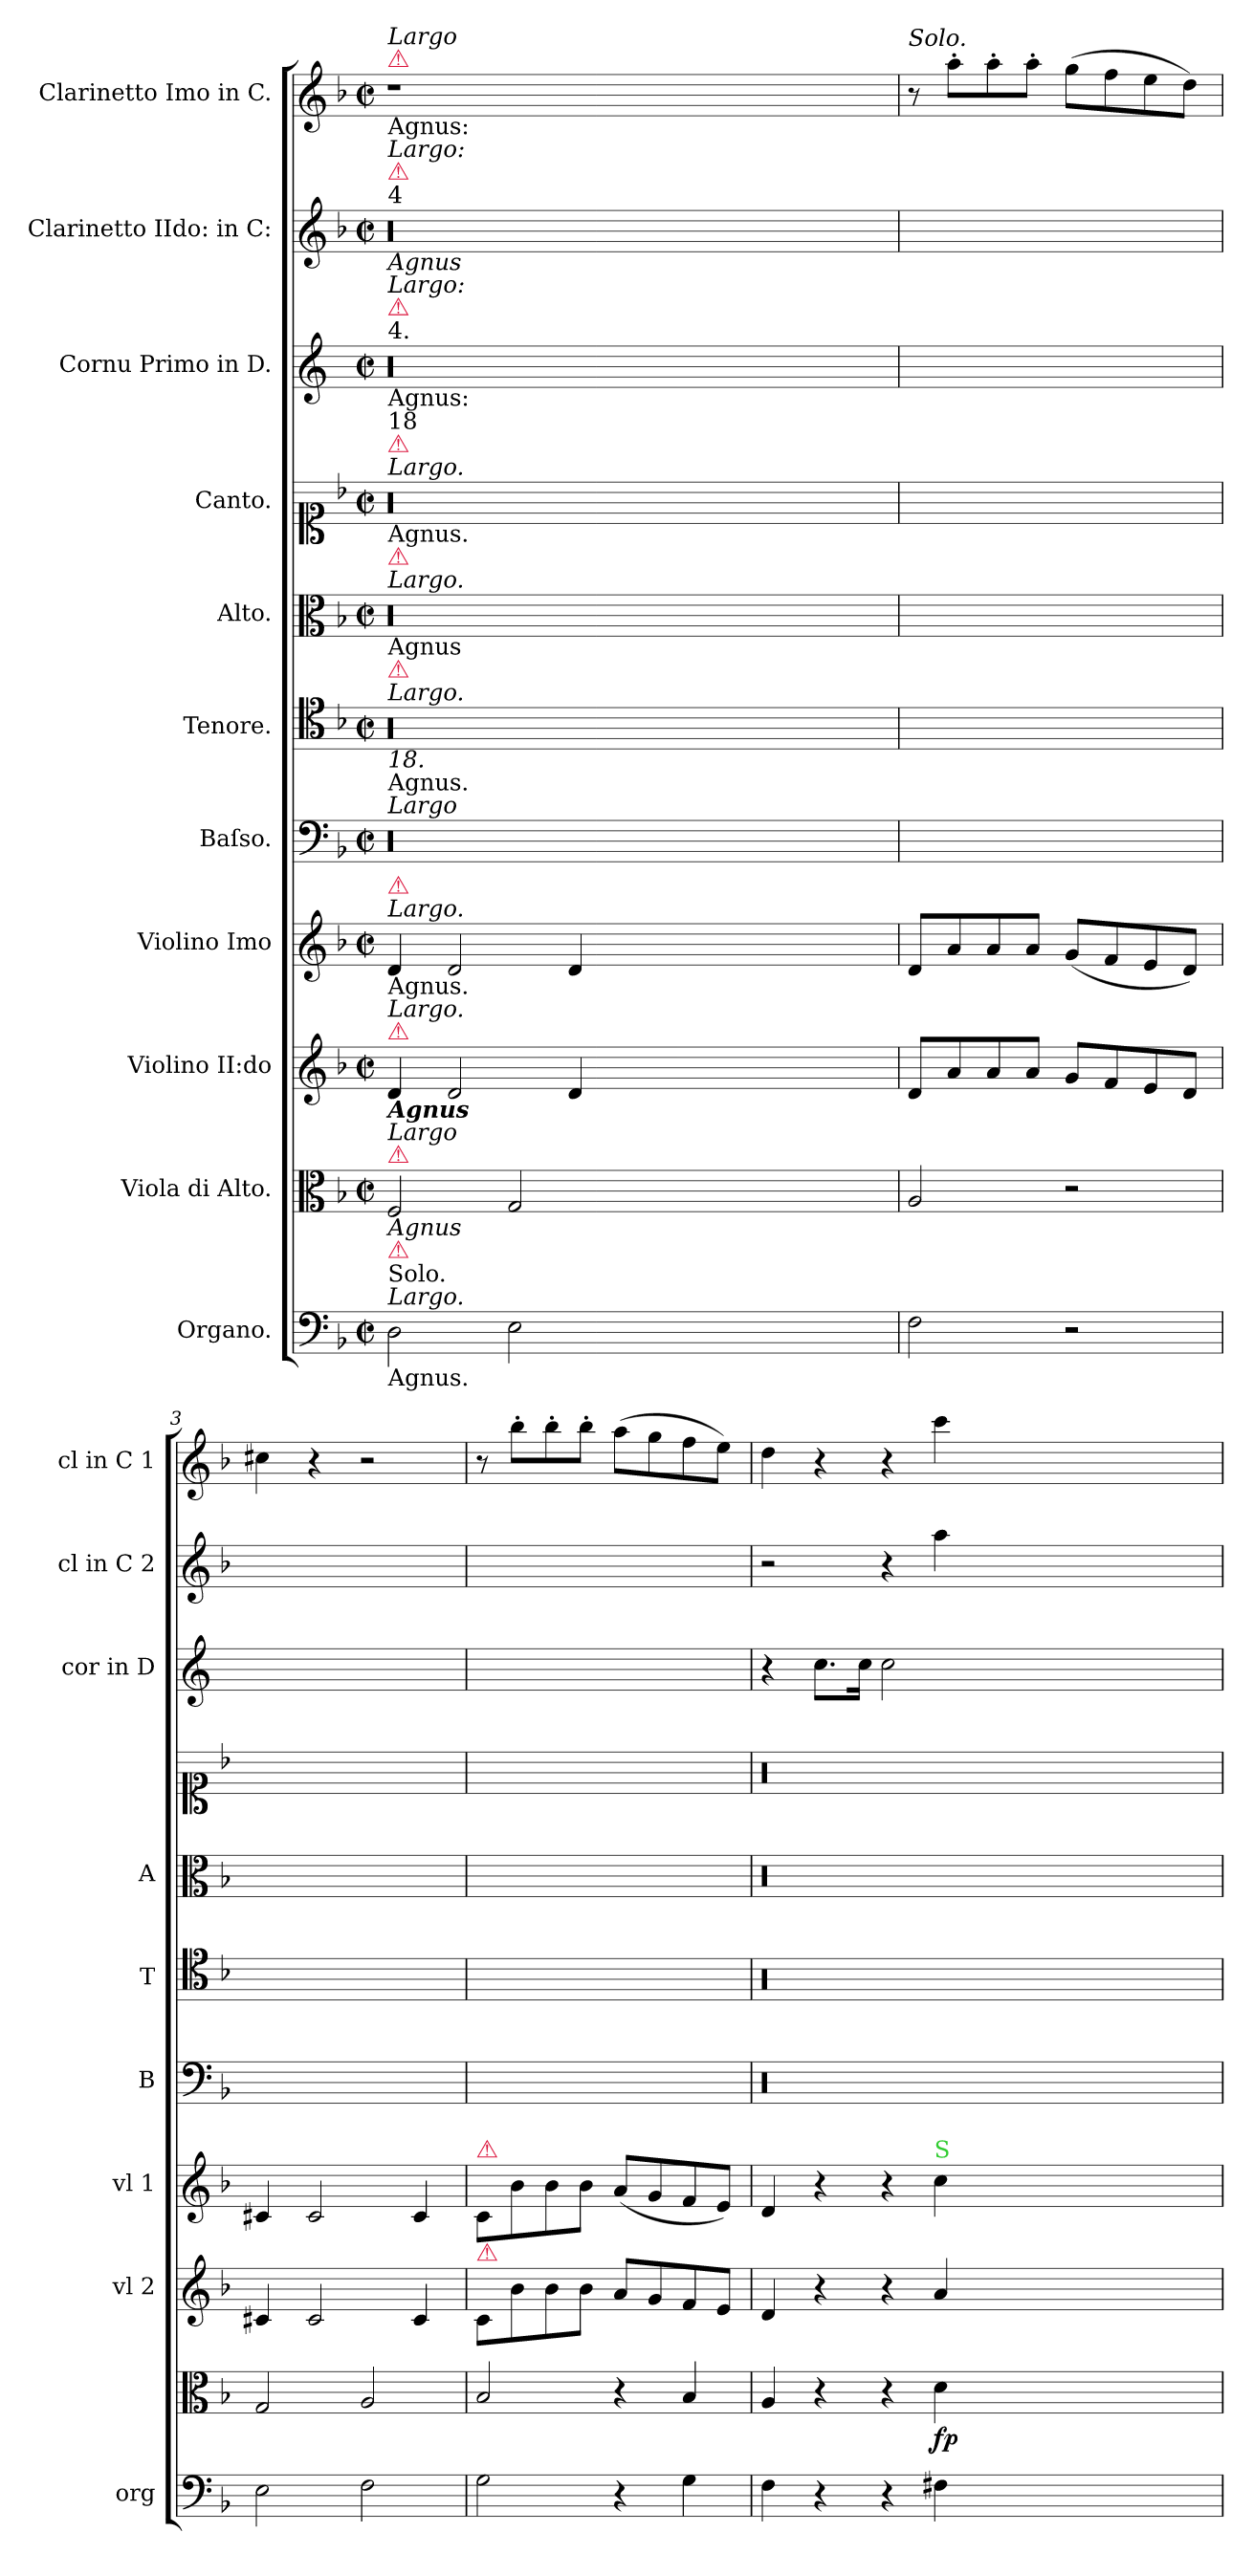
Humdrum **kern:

**kern	**dynam	**kern	**dynam	**kern	**dynam	**kern	**dynam	**kern	**kern	**kern	**kern	**kern	**dynam	**kern	**kern
*part11	*part11	*part10	*part10	*part9	*part9	*part8	*part8	*part7	*part6	*part5	*part4	*part3	*part3	*part2	*part1
*staff11	*staff11	*staff10	*staff10	*staff9	*staff9	*staff8	*staff8	*staff7	*staff6	*staff5	*staff4	*staff3	*staff3	*staff2	*staff1
*I"Organo.	*	*I"Viola di Alto.	*	*I"Violino II:do	*	*I"Violino Imo	*	*I"Baſso.	*I"Tenore.	*I"Alto.	*I"Canto.	*I"Cornu Primo in D.	*	*I"Clarinetto IIdo: in C:	*I"Clarinetto Imo in C.
*I'org	*	*	*	*I'vl 2	*	*I'vl 1	*	*I'B	*I'T	*I'A	*	*I'cor in D	*	*I'cl in C 2	*I'cl in C 1
*clefF4	*	*clefC3	*	*clefG2	*	*clefG2	*	*clefF4	*clefC4	*clefC3	*clefC1	*clefG2	*	*clefG2	*clefG2
*	*	*	*	*	*	*	*	*	*	*	*	*ITrd6c10	*	*	*
*k[b-]	*	*k[b-]	*	*k[b-]	*	*k[b-]	*	*k[b-]	*k[b-]	*k[b-]	*k[b-]	*k[f#c#]	*	*k[b-]	*k[b-]
*M2/2	*	*M2/2	*	*M2/2	*	*M2/2	*	*M2/2	*M2/2	*M2/2	*M2/2	*M2/2	*	*M2/2	*M2/2
*met(c|)	*	*met(c|)	*	*met(c|)	*	*met(c|)	*	*met(c|)	*met(c|)	*met(c|)	*met(c|)	*met(c|)	*	*met(c|)	*met(c|)
=1	=1	=1	=1	=1	=1	=1	=1	=1	=1	=1	=1	=1	=1	=1	=1
!	!	!	!	!	!	!	!	!	!	!	!	!	!	!	!LO:TX:a:color=crimson:t=⚠
!	!	!	!	!	!	!	!	!	!	!	!	!	!	!	!LO:TX:b:t=Agnus&colon;
!	!	!	!	!	!	!	!	!	!	!	!	!	!	!	!LO:TX:a:i:t=Largo
!	!	!	!	!	!	!	!	!	!	!	!	!	!	!LO:TX:a:t=4	!
!	!	!	!	!	!	!	!	!	!	!	!	!	!	!LO:TX:a:color=crimson:t=⚠	!
!	!	!	!	!	!	!	!	!	!	!	!	!	!	!LO:TX:b:i:t=Agnus	!
!	!	!	!	!	!	!	!	!	!	!	!	!	!	!LO:TX:a:i:t=Largo&colon;	!
!	!	!	!	!	!	!	!	!	!	!	!	!LO:TX:a:t=4.	!	!	!
!	!	!	!	!	!	!	!	!	!	!	!	!LO:TX:a:color=crimson:t=⚠	!	!	!
!	!	!	!	!	!	!	!	!	!	!	!	!LO:TX:b:t=Agnus&colon;	!	!	!
!	!	!	!	!	!	!	!	!	!	!	!	!LO:TX:a:i:t=Largo&colon;	!	!	!
!	!	!	!	!	!	!	!	!	!	!	!LO:TX:b:t=Agnus.	!	!	!	!
!	!	!	!	!	!	!	!	!	!	!	!LO:TX:a:i:t=Largo.	!	!	!	!
!	!	!	!	!	!	!	!	!	!	!	!LO:TX:a:color=crimson:t=⚠	!	!	!	!
!	!	!	!	!	!	!	!	!	!	!	!LO:TX:a:t=18	!	!	!	!
!	!	!	!	!	!	!	!	!	!	!LO:TX:b:t=Agnus	!	!	!	!	!
!	!	!	!	!	!	!	!	!	!	!LO:TX:a:i:t=Largo.	!	!	!	!	!
!	!	!	!	!	!	!	!	!	!	!LO:TX:a:color=crimson:t=⚠	!	!	!	!	!
!	!	!	!	!	!	!	!	!	!LO:TX:b:i:t=18.	!	!	!	!	!	!
!	!	!	!	!	!	!	!	!	!LO:TX:b:t=Agnus.	!	!	!	!	!	!
!	!	!	!	!	!	!	!	!	!LO:TX:a:i:t=Largo.	!	!	!	!	!	!
!	!	!	!	!	!	!	!	!	!LO:TX:a:color=crimson:t=⚠	!	!	!	!	!	!
!	!	!	!	!	!	!	!	!LO:TX:a:i:t=Largo	!	!	!	!	!	!	!
!	!	!	!	!	!	!LO:TX:b:t=Agnus.	!	!	!	!	!	!	!	!	!
!	!	!	!	!	!	!LO:TX:a:i:t=Largo.	!	!	!	!	!	!	!	!	!
!	!	!	!	!	!	!LO:TX:a:color=crimson:t=⚠	!	!	!	!	!	!	!	!	!
!	!	!	!	!LO:TX:a:color=crimson:t=⚠	!	!	!	!	!	!	!	!	!	!	!
!	!	!	!	!LO:TX:b:Bi:t=Agnus	!	!	!	!	!	!	!	!	!	!	!
!	!	!	!	!LO:TX:a:i:t=Largo.	!	!	!	!	!	!	!	!	!	!	!
!	!	!LO:TX:a:color=crimson:t=⚠	!	!	!	!	!	!	!	!	!	!	!	!	!
!	!	!LO:TX:b:i:t=Agnus	!	!	!	!	!	!	!	!	!	!	!	!	!
!	!	!LO:TX:a:i:t=Largo	!	!	!	!	!	!	!	!	!	!	!	!	!
!LO:TX:b:t=Agnus.	!	!	!	!	!	!	!	!	!	!	!	!	!	!	!
!LO:TX:a:i:t=Largo.	!	!	!	!	!	!	!	!	!	!	!	!	!	!	!
!LO:TX:a:t=Solo.	!	!	!	!	!	!	!	!	!	!	!	!	!	!	!
!LO:TX:a:color=crimson:t=⚠	!	!	!	!	!	!	!	!	!	!	!	!	!	!	!
!	!LO:DY:b	!	!	!	!LO:DY:b	!	!LO:DY:a	!	!	!	!	!	!	!	!
2D\	for&colon;	2F/	.	4d/	fo	4d/	for.	00r	00r	00r	00r	00r	.	00r	1r
.	.	.	.	2d/	.	2d/	.	.	.	.	.	.	.	.	.
2E\	.	2G/	.	.	.	.	.	.	.	.	.	.	.	.	.
.	.	.	.	4d/	.	4d/	.	.	.	.	.	.	.	.	.
0.ryy	.	0.ryy	.	0.ryy	.	0.ryy	.	.	.	.	.	.	.	.	0.ryy
=2	=2	=2	=2	=2	=2	=2	=2	=2	=2	=2	=2	=2	=2	=2	=2
!	!	!	!	!	!	!	!	!	!	!	!	!	!	!	!LO:TX:a:i:t=Solo.
2F\	.	2A/	.	8d/L	.	8d/L	.	1ryy	1ryy	1ryy	1ryy	1ryy	.	1ryy	8r
!	!	!	!	!	!LO:DY:b	!	!LO:DY:b	!	!	!	!	!	!	!	!
.	.	.	.	8a/	po.	8a/	po.	.	.	.	.	.	.	.	8aa'\L
.	.	.	.	8a/	.	8a/	.	.	.	.	.	.	.	.	8aa'\
.	.	.	.	8a/J	.	8a/J	.	.	.	.	.	.	.	.	8aa'\J
2r	.	2r	.	8g/L	.	(<8g/L	.	.	.	.	.	.	.	.	(>8gg\L
.	.	.	.	8f/	.	8f/	.	.	.	.	.	.	.	.	8ff\
.	.	.	.	8e/	.	8e/	.	.	.	.	.	.	.	.	8ee\
.	.	.	.	8d/J	.	8d/J)	.	.	.	.	.	.	.	.	8dd\J)
=3	=3	=3	=3	=3	=3	=3	=3	=3	=3	=3	=3	=3	=3	=3	=3
!	!	!	!	!	!LO:DY:a	!	!LO:DY:a	!	!	!	!	!	!	!	!
2E\	.	2G/	.	4c#X/	fo	4c#X/	for.	1ryy	1ryy	1ryy	1ryy	1ryy	.	1ryy	4cc#X\
.	.	.	.	2c#/	.	2c#/	.	.	.	.	.	.	.	.	4r
2F\	.	2A/	.	.	.	.	.	.	.	.	.	.	.	.	2r
.	.	.	.	4c#/	.	4c#/	.	.	.	.	.	.	.	.	.
=4	=4	=4	=4	=4	=4	=4	=4	=4	=4	=4	=4	=4	=4	=4	=4
!	!	!	!	!	!	!LO:TX:a:color=crimson:t=⚠	!	!	!	!	!	!	!	!	!
!	!	!	!	!LO:TX:a:color=crimson:t=⚠	!	!	!	!	!	!	!	!	!	!	!
!	!	!	!	!	!LO:DY:a	!	!LO:DY:a	!	!	!	!	!	!	!	!
2G\	.	2B-/	.	8c/L	po	8c/L	po.	1ryy	1ryy	1ryy	1ryy	1ryy	.	1ryy	8r
.	.	.	.	8b-\	.	8b-\	.	.	.	.	.	.	.	.	8bb-'\L
.	.	.	.	8b-\	.	8b-\	.	.	.	.	.	.	.	.	8bb-'\
.	.	.	.	8b-\J	.	8b-\J	.	.	.	.	.	.	.	.	8bb-'\J
4r	.	4r	.	8a/L	.	(<8a/L	.	.	.	.	.	.	.	.	(>8aa\L
.	.	.	.	8g/	.	8g/	.	.	.	.	.	.	.	.	8gg\
4G\	.	4B-/	.	8f/	.	8f/	.	.	.	.	.	.	.	.	8ff\
.	.	.	.	8e/J	.	8e/J)	.	.	.	.	.	.	.	.	8ee\J)
=5	=5	=5	=5	=5	=5	=5	=5	=5	=5	=5	=5	=5	=5	=5	=5
!	!	!	!	!	!	!	!	!	!	!	!	!	!LO:DY:a	!	!
4F\	.	4A/	.	4d/	.	4d/	.	00r	00r	00r	00r	4r	for&colon;	2r	4dd\
4r	.	4r	.	4r	.	4r	.	.	.	.	.	8.d\L	.	.	4r
.	.	.	.	.	.	.	.	.	.	.	.	16d\Jk	.	.	.
4r	.	4r	.	4r	.	4r	.	.	.	.	.	2d\	.	4r	4r
!	!	!	!	!	!	!LO:TX:a:color=limegreen:t=S	!	!	!	!	!	!	!	!	!
!	!	!	!LO:DY:b	!	!	!	!	!	!	!	!	!	!	!	!
4F#X\	.	4d\	fp	4a/	.	4cc\	.	.	.	.	.	.	.	4aa\	4ccc\
0.ryy	.	0.ryy	.	0.ryy	.	0.ryy	.	.	.	.	.	0.ryy	.	0.ryy	0.ryy
=	=	=	=	=	=	=	=	=	=	=	=	=	=	=	=
*-	*-	*-	*-	*-	*-	*-	*-	*-	*-	*-	*-	*-	*-	*-	*-
